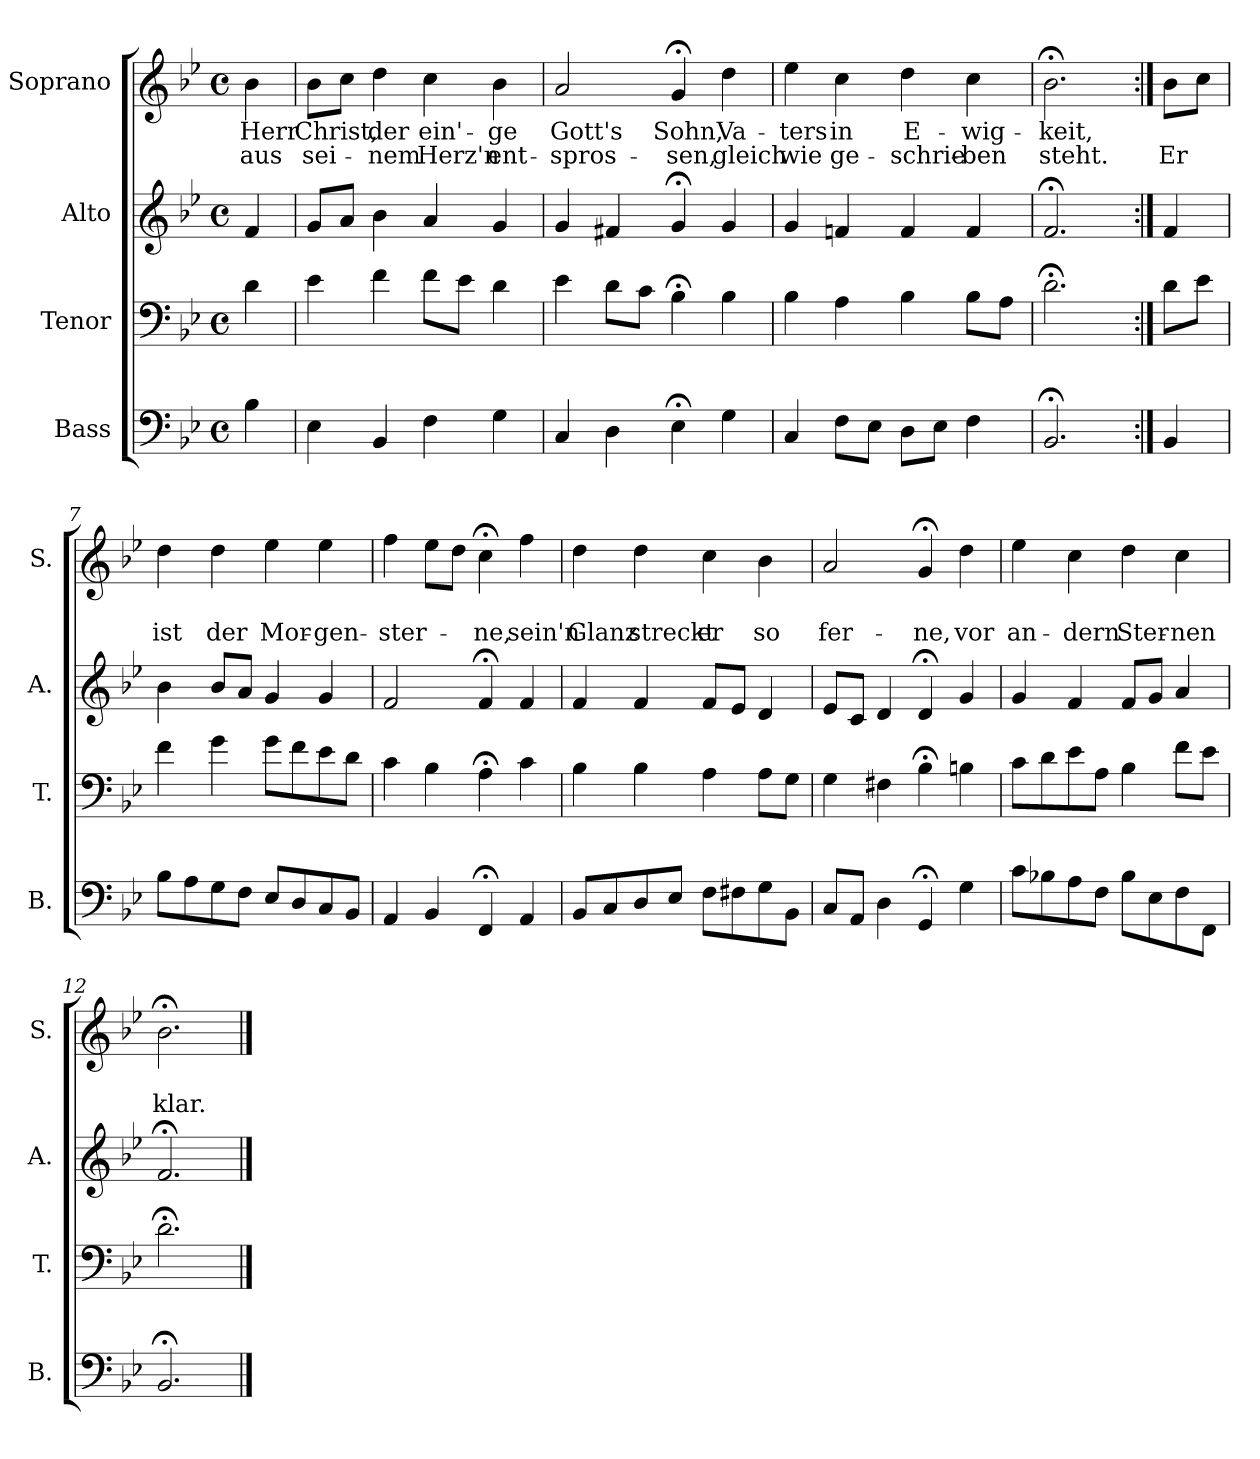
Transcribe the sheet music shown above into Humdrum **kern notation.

**kern	**kern	**kern	**kern	**text	**text
*part4	*part3	*part2	*part1	*part1	*part1
*staff4	*staff3	*staff2	*staff1	*staff1	*staff1
*I"Bass	*I"Tenor	*I"Alto	*I"Soprano	*	*
*I'B.	*I'T.	*I'A.	*I'S.	*	*
*clefF4	*clefF4	*clefG2	*clefG2	*	*
*k[b-e-]	*k[b-e-]	*k[b-e-]	*k[b-e-]	*	*
*B-:	*B-:	*B-:	*B-:	*	*
*M4/4	*M4/4	*M4/4	*M4/4	*	*
*met(c)	*met(c)	*met(c)	*met(c)	*	*
=1	=1	=1	=1	=1	=1
!	!	!	!	!LO:LY:b	!LO:LY:b
4B-\	4d\	4f/	4b-\	Herr	aus
=2	=2	=2	=2	=2	=2
!	!	!	!	!LO:LY:b	!LO:LY:b
4E-\	4e-\	8g/L	8b-\L	Christ,	sei-
.	.	8a/J	8cc\J	.	.
!	!	!	!	!LO:LY:b	!LO:LY:b
4BB-/	4f\	4b-\	4dd\	der	-nem
!	!	!	!	!LO:LY:b	!LO:LY:b
4F\	8f\L	4a/	4cc\	ein'-	Herz'n
.	8e-\J	.	.	.	.
!	!	!	!	!LO:LY:b	!LO:LY:b
4G\	4d\	4g/	4b-\	-ge	ent-
=3	=3	=3	=3	=3	=3
!	!	!	!	!LO:LY:b	!LO:LY:b
4C/	4e-\	4g/	2a/	Gott's	-spros-
4D\	8d\L	4f#X/	.	.	.
.	8c\J	.	.	.	.
!	!	!	!	!LO:LY:b	!LO:LY:b
4E-;<\	4B-;<\	4g;</	4g;</	Sohn,	-sen,
!	!	!	!	!LO:LY:b	!LO:LY:b
4G\	4B-\	4g/	4dd\	Va-	gleich
=4	=4	=4	=4	=4	=4
!	!	!	!	!LO:LY:b	!LO:LY:b
4C/	4B-\	4g/	4ee-\	-ters	wie
!	!	!	!	!LO:LY:b	!LO:LY:b
8F\L	4A\	4fn/	4cc\	in	ge-
8E-\J	.	.	.	.	.
!	!	!	!	!LO:LY:b	!LO:LY:b
8D\L	4B-\	4f/	4dd\	E-	-schrie-
8E-\J	.	.	.	.	.
!	!	!	!	!LO:LY:b	!LO:LY:b
4F\	8B-\L	4f/	4cc\	-wig-	-ben
.	8A\J	.	.	.	.
=5	=5	=5	=5	=5	=5
!	!	!	!	!LO:LY:b	!LO:LY:b
2.BB-;</	2.d;<\	2.f;</	2.b-;<\	-keit,	steht.
!!LO:LB:g=z
=6:|!	=6:|!	=6:|!	=6:|!	=6:|!	=6:|!
!	!	!	!	!	!LO:LY:b
4BB-/	8d\L	4f/	8b-\L	.	Er
.	8e-\J	.	8cc\J	.	.
=7	=7	=7	=7	=7	=7
!	!	!	!	!	!LO:LY:b
8B-\L	4f\	4b-\	4dd\	.	ist
8A\	.	.	.	.	.
!	!	!	!	!	!LO:LY:b
8G\	4g\	8b-/L	4dd\	.	der
8F\J	.	8a/J	.	.	.
!	!	!	!	!	!LO:LY:b
8E-/L	8g\L	4g/	4ee-\	.	Mor-
8D/	8f\	.	.	.	.
!	!	!	!	!	!LO:LY:b
8C/	8e-\	4g/	4ee-\	.	-gen-
8BB-/J	8d\J	.	.	.	.
=8	=8	=8	=8	=8	=8
!	!	!	!	!	!LO:LY:b
4AA/	4c\	2f/	4ff\	.	-ster-
4BB-/	4B-\	.	8ee-\L	.	.
.	.	.	8dd\J	.	.
!	!	!	!	!	!LO:LY:b
4FF;</	4A;<\	4f;</	4cc;<\	.	-ne,
!	!	!	!	!	!LO:LY:b
4AA/	4c\	4f/	4ff\	.	sein'n
=9	=9	=9	=9	=9	=9
!	!	!	!	!	!LO:LY:b
8BB-/L	4B-\	4f/	4dd\	.	Glanz
8C/	.	.	.	.	.
!	!	!	!	!	!LO:LY:b
8D/	4B-\	4f/	4dd\	.	streckt
8E-/J	.	.	.	.	.
!	!	!	!	!	!LO:LY:b
8F\L	4A\	8f/L	4cc\	.	er
8F#X\	.	8e-/J	.	.	.
!	!	!	!	!	!LO:LY:b
8G\	8A\L	4d/	4b-\	.	so
8BB-\J	8G\J	.	.	.	.
=10	=10	=10	=10	=10	=10
!	!	!	!	!	!LO:LY:b
8C/L	4G\	8e-/L	2a/	.	fer-
8AA/J	.	8c/J	.	.	.
4D\	4F#X\	4d/	.	.	.
!	!	!	!	!	!LO:LY:b
4GG;</	4B-;<\	4d;</	4g;</	.	-ne,
!	!	!	!	!	!LO:LY:b
4G\	4Bn\	4g/	4dd\	.	vor
!!LO:LB:g=z
=11	=11	=11	=11	=11	=11
!	!	!	!	!	!LO:LY:b
8c\L	8c\L	4g/	4ee-\	.	an-
8B-X\	8d\	.	.	.	.
!	!	!	!	!	!LO:LY:b
8A\	8e-\	4f/	4cc\	.	-dern
8F\J	8A\J	.	.	.	.
!	!	!	!	!	!LO:LY:b
8B-\L	4B-\	8f/L	4dd\	.	Ster-
8E-\	.	8g/J	.	.	.
!	!	!	!	!	!LO:LY:b
8F\	8f\L	4a/	4cc\	.	-nen
8FF\J	8e-\J	.	.	.	.
=12	=12	=12	=12	=12	=12
!	!	!	!	!	!LO:LY:b
2.BB-;</	2.d;<\	2.f;</	2.b-;<\	.	klar.
==	==	==	==	==	==
*-	*-	*-	*-	*-	*-
